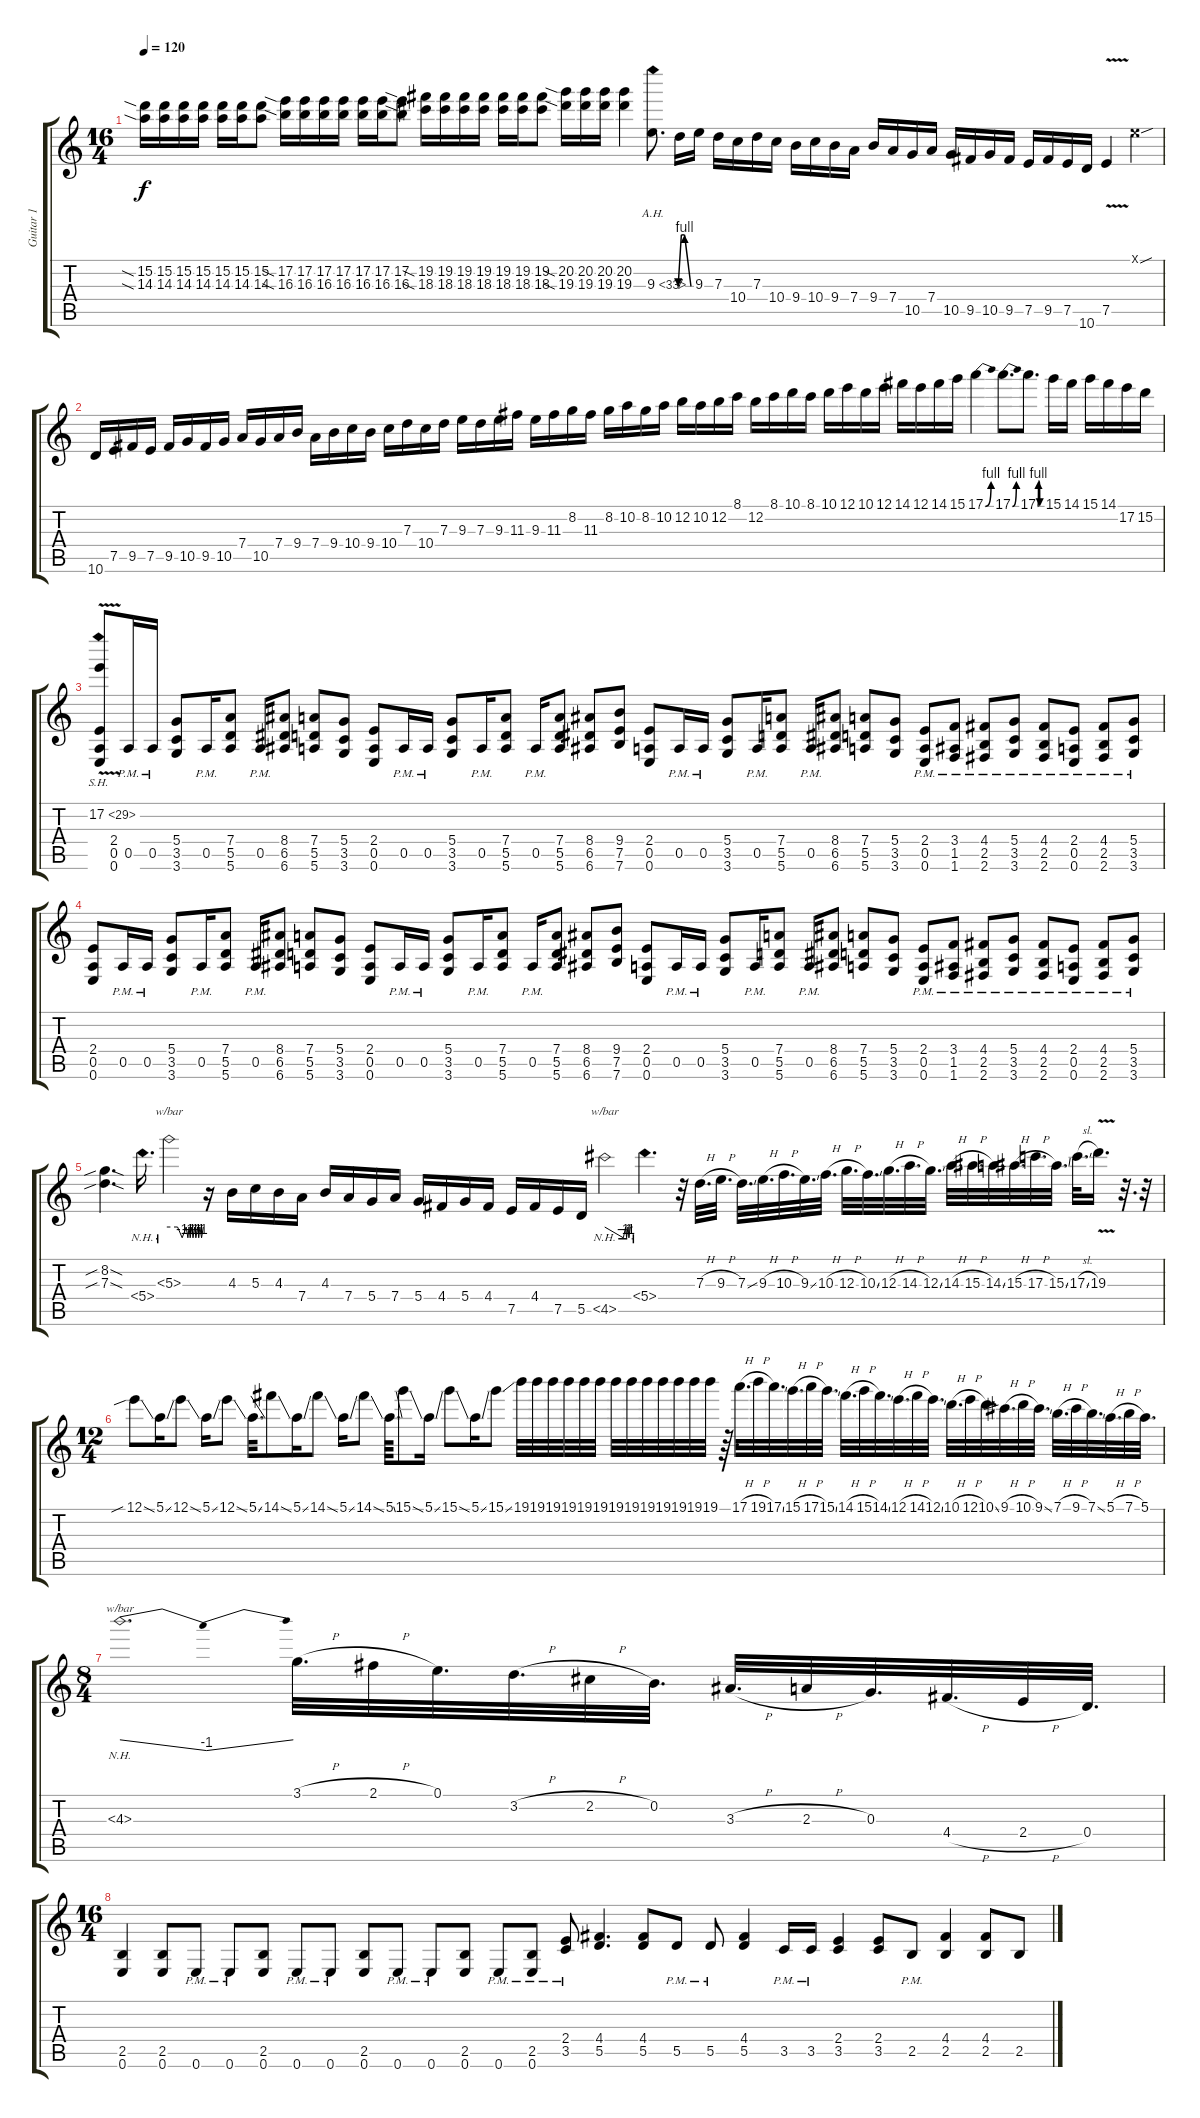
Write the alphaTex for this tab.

\track ("Guitar 1" "Guitar 1") {instrument overdrivenguitar}
\staff {score tabs}
\tuning (E4 B3 G3 D3 A2 E2) {hide}
\ts (16 4)
\tempo 120
\clef g2
\ks c
(15.2{sia} 14.3{sia}).16{dy f} (15.2 14.3).16 (15.2 14.3).16 (15.2 14.3).16 (15.2 14.3).16 (15.2 14.3).16 (15.2 14.3).8 (17.2{sia} 16.3{sia}).16 (17.2 16.3).16 (17.2 16.3).16 (17.2 16.3).16 (17.2 16.3).16 (17.2 16.3).16 (17.2 16.3).8 (19.2{sia} 18.3{sia}).16 (19.2 18.3).16 (19.2 18.3).16 (19.2 18.3).16 (19.2 18.3).16 (19.2 18.3).16 (19.2 18.3).8 (20.2{sia} 19.3{sia}).16 (20.2 19.3).16 (20.2 19.3).16 (20.2 19.3).4 9.3{be (custom 0 0 20 4 30 4 40 0 60 0) ah 24}.8{d} 7.3.16 9.3.16 7.3.16 10.4.16 7.3.16 10.4.16 9.4.16 10.4.16 9.4.16 7.4.16 9.4.16 7.4.16 10.5.16 7.4.16 10.5.16 9.5.16 10.5.16 9.5.16 7.5.16 9.5.16 7.5.16 10.6.16 7.5{v}.4 0.1{sou x}.4 |
10.6.16 7.5.16 9.5.16 7.5.16 9.5.16 10.5.16 9.5.16 10.5.16 7.4.16 10.5.16 7.4.16 9.4.16 7.4.16 9.4.16 10.4.16 9.4.16 10.4.16 7.3.16 10.4.16 7.3.16 9.3.16 7.3.16 9.3.16 11.3.16 9.3.16 11.3.16 8.2.16 11.3.16 8.2.16 10.2.16 8.2.16 10.2.16 12.2.16 10.2.16 12.2.16 8.1.16 12.2.16 8.1.16 10.1.16 8.1.16 10.1.16 12.1.16 10.1.16 12.1.16 14.1.16 12.1.16 14.1.16 15.1.16 17.1{be (bend 0 0 60 4)}.4 17.1{be (bend 0 0 60 4)}.8{d} 17.1{be (custom 0 0 10 4 20 4 30 0 60 0)}.8{d} 15.1.16 14.1.16 15.1.16 14.1.16 17.2.16 15.2.16 |
(17.2{sh 12 v} 2.4 0.5 0.6).8 0.5{pm}.16 0.5{pm}.16 (5.4 3.5 3.6).8 0.5{pm}.16 (7.4 5.5 5.6).8 0.5{pm}.16 (8.4 6.5 6.6).8 (7.4 5.5 5.6).8 (5.4 3.5 3.6).8 (2.4 0.5 0.6).8 0.5{pm}.16 0.5{pm}.16 (5.4 3.5 3.6).8 0.5{pm}.16 (7.4 5.5 5.6).8 0.5{pm}.16 (7.4 5.5 5.6).8 (8.4 6.5 6.6).8 (9.4 7.5 7.6).8 (2.4 0.5 0.6).8 0.5{pm}.16 0.5{pm}.16 (5.4 3.5 3.6).8 0.5{pm}.16 (7.4 5.5 5.6).8 0.5{pm}.16 (8.4 6.5 6.6).8 (7.4 5.5 5.6).8 (5.4 3.5 3.6).8 (2.4{pm} 0.5{pm} 0.6{pm}).8 (3.4{pm} 1.5{pm} 1.6{pm}).8 (4.4{pm} 2.5{pm} 2.6{pm}).8 (5.4{pm} 3.5{pm} 3.6{pm}).8 (4.4{pm} 2.5{pm} 2.6{pm}).8 (2.4{pm} 0.5{pm} 0.6{pm}).8 (4.4{pm} 2.5{pm} 2.6{pm}).8 (5.4{pm} 3.5{pm} 3.6{pm}).8 |
(2.4 0.5 0.6).8 0.5{pm}.16 0.5{pm}.16 (5.4 3.5 3.6).8 0.5{pm}.16 (7.4 5.5 5.6).8 0.5{pm}.16 (8.4 6.5 6.6).8 (7.4 5.5 5.6).8 (5.4 3.5 3.6).8 (2.4 0.5 0.6).8 0.5{pm}.16 0.5{pm}.16 (5.4 3.5 3.6).8 0.5{pm}.16 (7.4 5.5 5.6).8 0.5{pm}.16 (7.4 5.5 5.6).8 (8.4 6.5 6.6).8 (9.4 7.5 7.6).8 (2.4 0.5 0.6).8 0.5{pm}.16 0.5{pm}.16 (5.4 3.5 3.6).8 0.5{pm}.16 (7.4 5.5 5.6).8 0.5{pm}.16 (8.4 6.5 6.6).8 (7.4 5.5 5.6).8 (5.4 3.5 3.6).8 (2.4{pm} 0.5{pm} 0.6{pm}).8 (3.4{pm} 1.5{pm} 1.6{pm}).8 (4.4{pm} 2.5{pm} 2.6{pm}).8 (5.4{pm} 3.5{pm} 3.6{pm}).8 (4.4{pm} 2.5{pm} 2.6{pm}).8 (2.4{pm} 0.5{pm} 0.6{pm}).8 (4.4{pm} 2.5{pm} 2.6{pm}).8 (5.4{pm} 3.5{pm} 3.6{pm}).8 |
(8.2{sib sod} 7.3{sib sod}).4{d} 5.4{nh}.16{d} 5.3{nh}.2{tbe (custom default 0 0 15 0 23 -4 30 0 33 -4 35 0 37 -4 40 0 42 -4 45 0 47 -4 50 0 52 -4 54 0 57 -4 60 0)} r.16 4.3.16 5.3.16 4.3.16 7.4.16 4.3.16 7.4.16 5.4.16 7.4.16 5.4.16 4.4.16 5.4.16 4.4.16 7.5.16 4.4.16 7.5.16 5.5.16 4.5{nh}.2{tbe (custom default 0 0 40 -4 45 0 47 -4 50 0 52 -4 55 0 60 0)} 5.4{nh}.4{d} r.32 7.3{h}.32{d} 9.3{h}.32{d} 7.3{ss}.32{d} 9.3{h}.32{d} 10.3{h}.32{d} 9.3{ss}.32{d} 10.3{h}.32{d} 12.3{h}.32{d} 10.3{ss}.32{d} 12.3{h}.32{d} 14.3{h}.32{d} 12.3{ss}.32{d} 14.3{h}.32{d} 15.3{h}.32{d} 14.3{ss}.32{d} 15.3{h}.32{d} 17.3{h}.32{d} 15.3{ss}.32{d} 17.3{sl}.32{d} 19.3{v}.16{d} r.32{d} r.32 |
\ts (12 4)
12.1{sib ss}.8 5.1{ss}.16 12.1{ss}.8 5.1{ss}.16 12.1{ss}.8 5.1{ss}.32{d} 14.1{ss}.8 5.1{ss}.16 14.1{ss}.8 5.1{ss}.16 14.1{ss}.8 5.1{ss}.64{d} 15.1{ss}.8 5.1{ss}.16 15.1{ss}.8 5.1{ss}.16 15.1{ss}.8 19.1.32 19.1.32 19.1.32 19.1.32 19.1.32 19.1.32 19.1.32 19.1.32 19.1.32 19.1.32 19.1.32 19.1.32 19.1.32 r.64{d} 17.1{h}.32{d} 19.1{h}.32 17.1{ss}.32{d} 15.1{h}.32{d} 17.1{h}.32 15.1{ss}.32{d} 14.1{h}.32{d} 15.1{h}.32 14.1{ss}.32{d} 12.1{h}.32{d} 14.1{h}.32 12.1{ss}.32{d} 10.1{h}.32{d} 12.1{h}.32 10.1{ss}.32{d} 9.1{h}.32{d} 10.1{h}.32 9.1{ss}.32{d} 7.1{h}.32{d} 9.1{h}.32 7.1{ss}.32{d} 5.1{h}.32{d} 7.1{h}.32 5.1.32{d} |
\ts (8 4)
4.3{nh}.1{d tbe (dip default 0 0 55 -4 60 0)} 3.1{h}.32{d} 2.1{h}.32 0.1.32{d} 3.2{h}.32{d} 2.2{h}.32 0.2.32{d} 3.3{h}.32{d} 2.3{h}.32 0.3.32{d} 4.4{h}.32{d} 2.4{h}.32 0.4.32{d} |
\ts (16 4)
(2.5 0.6).4 (2.5 0.6).8 0.6{pm}.8 0.6{pm}.8 (2.5 0.6).8 0.6{pm}.8 0.6{pm}.8 (2.5 0.6).8 0.6{pm}.8 0.6{pm}.8 (2.5 0.6).8 0.6{pm}.8 (2.5{pm} 0.6{pm}).8 (2.4{pm} 3.5{pm}).8 (4.4 5.5).4{d} (4.4 5.5).8 5.5{pm}.8 5.5{pm}.8 (4.4 5.5).4 3.5{pm}.16 3.5{pm}.16 (2.4 3.5).4 (2.4 3.5).8 2.5{pm}.8 (4.4 2.5).4 (4.4 2.5).8 2.5.8
